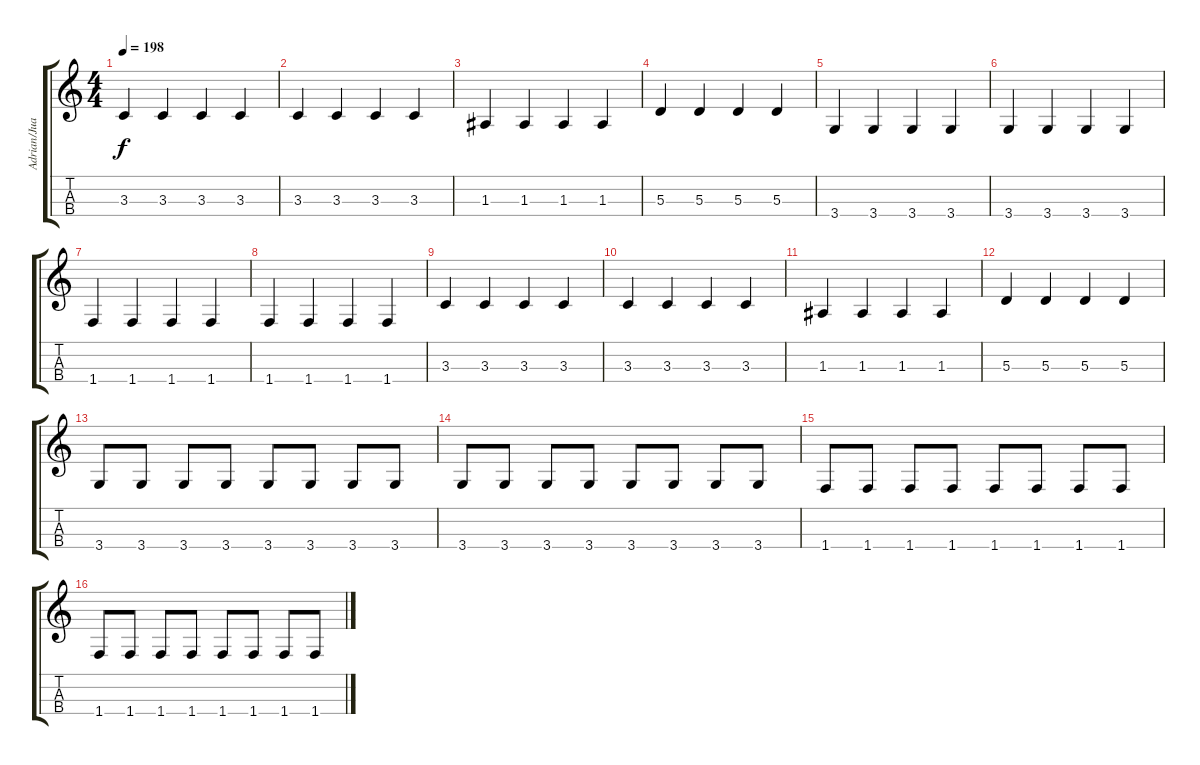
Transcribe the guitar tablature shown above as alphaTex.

\track ("Adrian/Juan" "Adrian/Jua") {instrument electricbassfinger}
\staff {score tabs}
\tuning (G3 D3 A2 E2) {hide}
\ts (4 4)
\tempo 198
\clef g2
\ks c
3.3.4{dy f} 3.3.4 3.3.4 3.3.4 |
3.3.4 3.3.4 3.3.4 3.3.4 |
1.3.4 1.3.4 1.3.4 1.3.4 |
5.3.4 5.3.4 5.3.4 5.3.4 |
3.4.4 3.4.4 3.4.4 3.4.4 |
3.4.4 3.4.4 3.4.4 3.4.4 |
1.4.4 1.4.4 1.4.4 1.4.4 |
1.4.4 1.4.4 1.4.4 1.4.4 |
3.3.4 3.3.4 3.3.4 3.3.4 |
3.3.4 3.3.4 3.3.4 3.3.4 |
1.3.4 1.3.4 1.3.4 1.3.4 |
5.3.4 5.3.4 5.3.4 5.3.4 |
3.4.8 3.4.8 3.4.8 3.4.8 3.4.8 3.4.8 3.4.8 3.4.8 |
3.4.8 3.4.8 3.4.8 3.4.8 3.4.8 3.4.8 3.4.8 3.4.8 |
1.4.8 1.4.8 1.4.8 1.4.8 1.4.8 1.4.8 1.4.8 1.4.8 |
1.4.8 1.4.8 1.4.8 1.4.8 1.4.8 1.4.8 1.4.8 1.4.8
